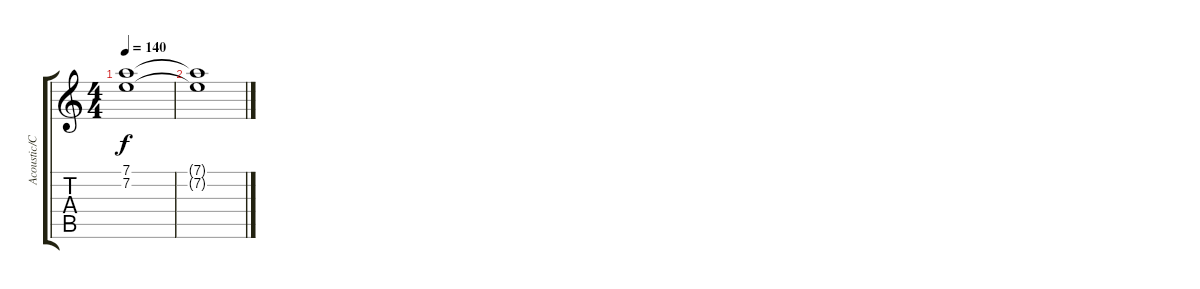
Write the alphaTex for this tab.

\track ("Acoustic/Classical Guitar II" "Acoustic/C") {instrument acousticguitarnylon}
\staff {score tabs}
\tuning (D4 A3 F3 C3 G2 D2) {hide}
\ts (4 4)
\tempo 140
\clef g2
\ks c
(7.1 7.2).1{dy f} |
(7.1{t} 7.2{t}).1
